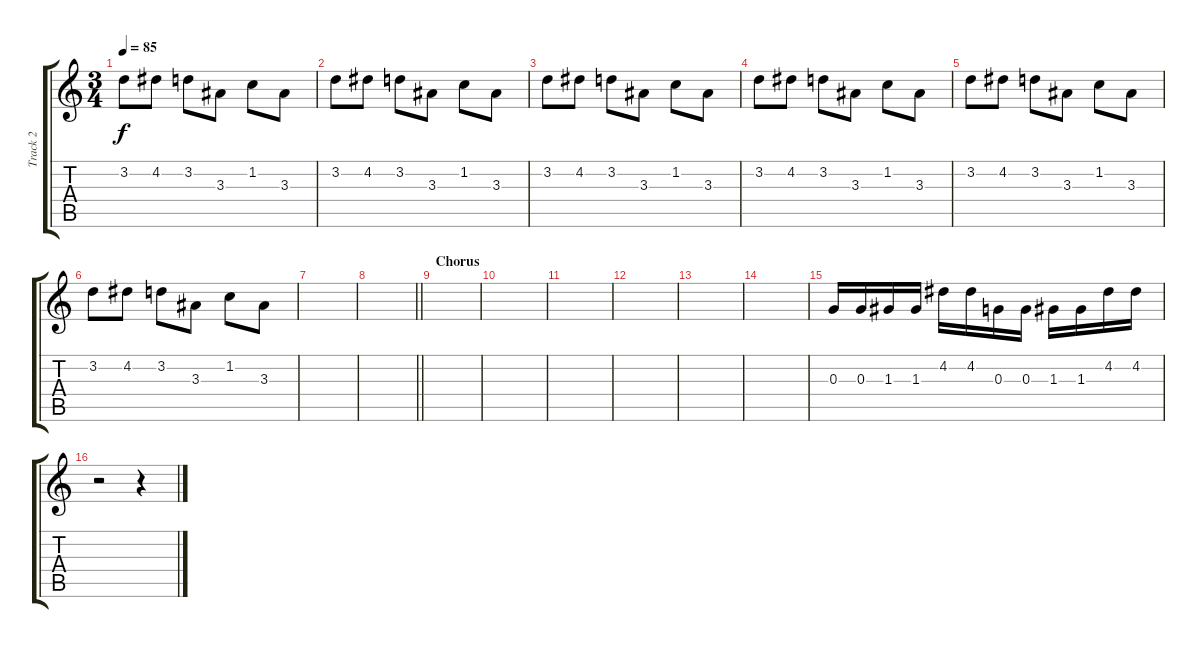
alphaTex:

\track ("Track 2" "Track 2") {instrument acousticguitarsteel}
\staff {score tabs}
\tuning (E4 B3 G3 D3 A2 D2) {hide}
\ts (3 4)
\tempo 85
\clef g2
\ks c
3.2.8{dy f} 4.2.8 3.2.8 3.3.8 1.2.8 3.3.8 |
3.2.8 4.2.8 3.2.8 3.3.8 1.2.8 3.3.8 |
3.2.8 4.2.8 3.2.8 3.3.8 1.2.8 3.3.8 |
3.2.8 4.2.8 3.2.8 3.3.8 1.2.8 3.3.8 |
3.2.8 4.2.8 3.2.8 3.3.8 1.2.8 3.3.8 |
3.2.8 4.2.8 3.2.8 3.3.8 1.2.8 3.3.8 |
|
\barLineRight lightlight
|
\section ("" "Chorus")
|
|
|
|
|
|
0.3.16 0.3.16 1.3.16 1.3.16 4.2.16 4.2.16 0.3.16 0.3.16 1.3.16 1.3.16 4.2.16 4.2.16 |
r.2 r.4
